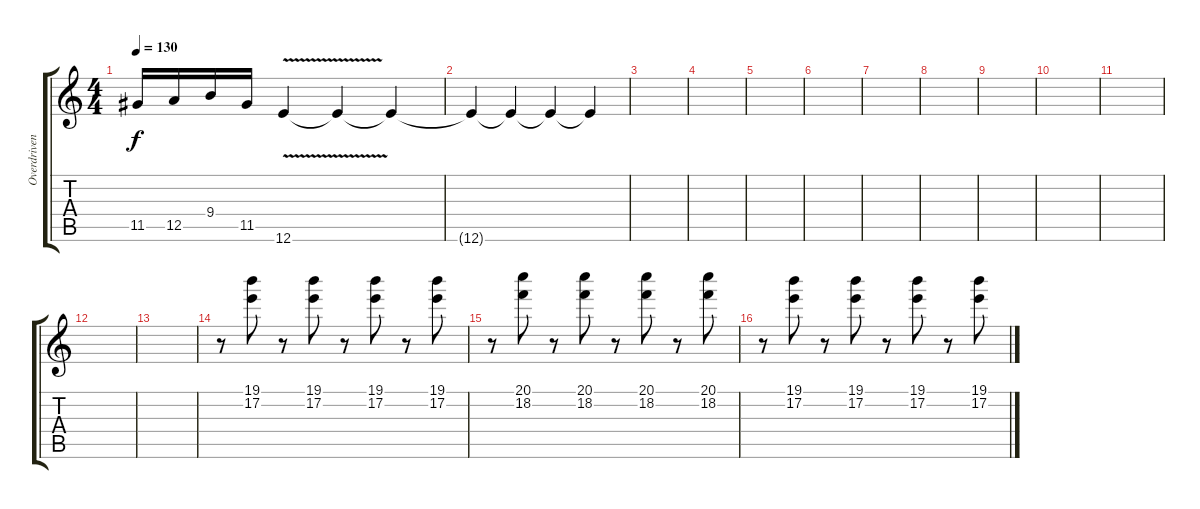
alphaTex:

\track ("Overdriven Solo Guitar  " "Overdriven") {instrument overdrivenguitar}
\staff {score tabs}
\tuning (E4 B3 G3 D3 A2 E2) {hide}
\ts (4 4)
\tempo 130
\clef g2
\ks c
11.5.16{dy f} 12.5.16 9.4.16 11.5.16 12.6{v}.4 12.6{t}.4 12.6{t}.4 |
12.6{t}.4{volume 14} 12.6{t}.4{volume 12} 12.6{t}.4{volume 10} 12.6{t}.4{volume 8} |
|
|
|
|
|
|
|
|
|
|
|
r.8 (19.1 17.2).8{volume 8 balance 16} r.8 (19.1 17.2).8{volume 6 balance 14} r.8 (19.1 17.2).8{volume 4 balance 12} r.8 (19.1 17.2).8{volume 2 balance 10} |
r.8 (20.1 18.2).8{volume 8 balance 16} r.8 (20.1 18.2).8{volume 6 balance 14} r.8 (20.1 18.2).8{volume 4 balance 12} r.8 (20.1 18.2).8{volume 2 balance 10} |
r.8 (19.1 17.2).8{volume 8 balance 16} r.8 (19.1 17.2).8{volume 6 balance 14} r.8 (19.1 17.2).8{volume 4 balance 12} r.8 (19.1 17.2).8{volume 2 balance 10}
